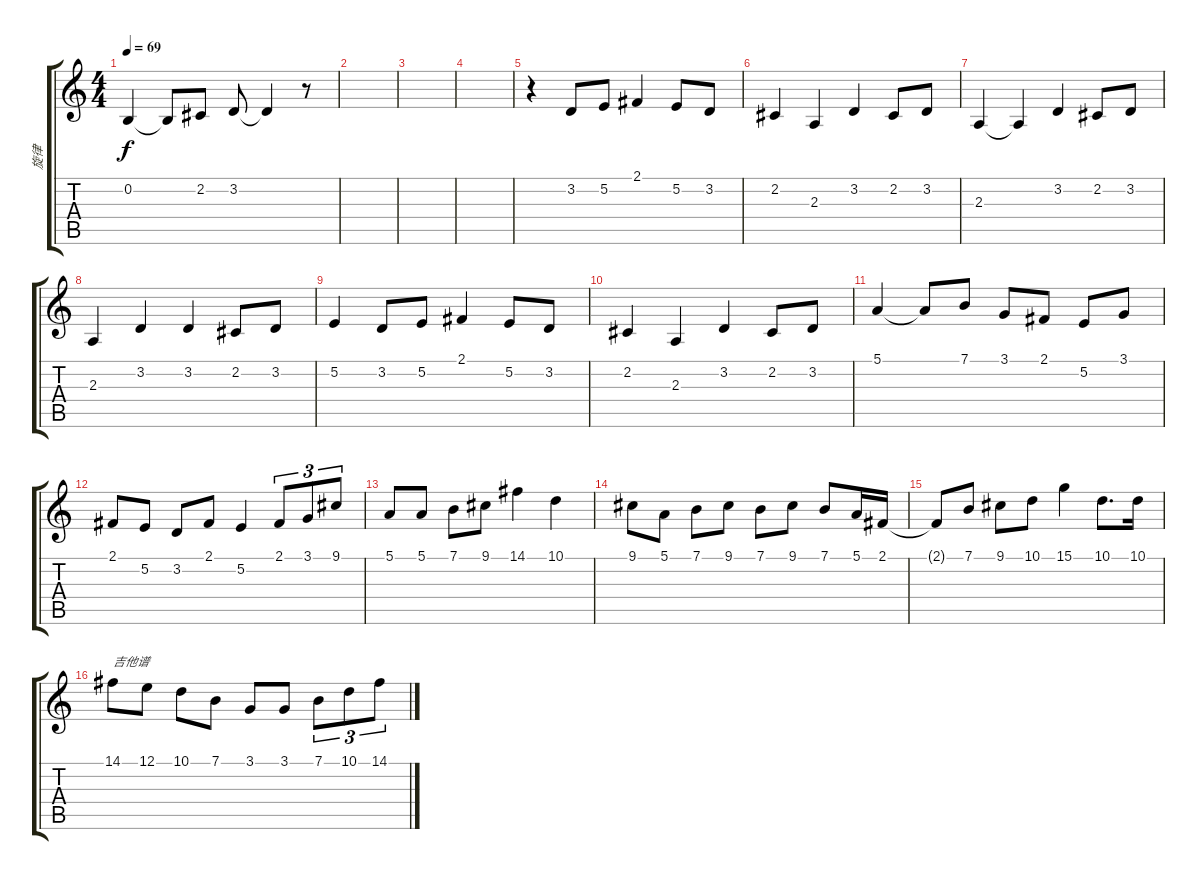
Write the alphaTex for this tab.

\track ("旋律" "旋律") {instrument flute}
\staff {score tabs}
\tuning (E4 B3 G3 D3 A2 E2) {hide}
\ts (4 4)
\tempo 69
\clef g2
\ks c
0.2.4{dy f} 0.2{t}.8 2.2.8 3.2.8 3.2{t}.4 r.8 |
|
|
|
r.4 3.2.8 5.2.8 2.1.4 5.2.8 3.2.8 |
2.2.4 2.3.4 3.2.4 2.2.8 3.2.8 |
2.3.4 2.3{t}.4 3.2.4 2.2.8 3.2.8 |
2.3.4 3.2.4 3.2.4 2.2.8 3.2.8 |
5.2.4 3.2.8 5.2.8 2.1.4 5.2.8 3.2.8 |
2.2.4 2.3.4 3.2.4 2.2.8 3.2.8 |
5.1.4 5.1{t}.8 7.1.8 3.1.8 2.1.8 5.2.8 3.1.8 |
2.1.8 5.2.8 3.2.8 2.1.8 5.2.4 2.1.8{tu (3 2)} 3.1.8{tu (3 2)} 9.1.8{tu (3 2)} |
5.1.8 5.1.8 7.1.8 9.1.8 14.1.4 10.1.4 |
9.1.8 5.1.8 7.1.8 9.1.8 7.1.8 9.1.8 7.1.8 5.1.16 2.1.16 |
2.1{t}.8 7.1.8 9.1.8 10.1.8 15.1.4 10.1.8{d} 10.1.16 |
14.1.8{txt "吉他谱"} 12.1.8 10.1.8 7.1.8 3.1.8 3.1.8 7.1.8{tu (3 2)} 10.1.8{tu (3 2)} 14.1.8{tu (3 2)}
